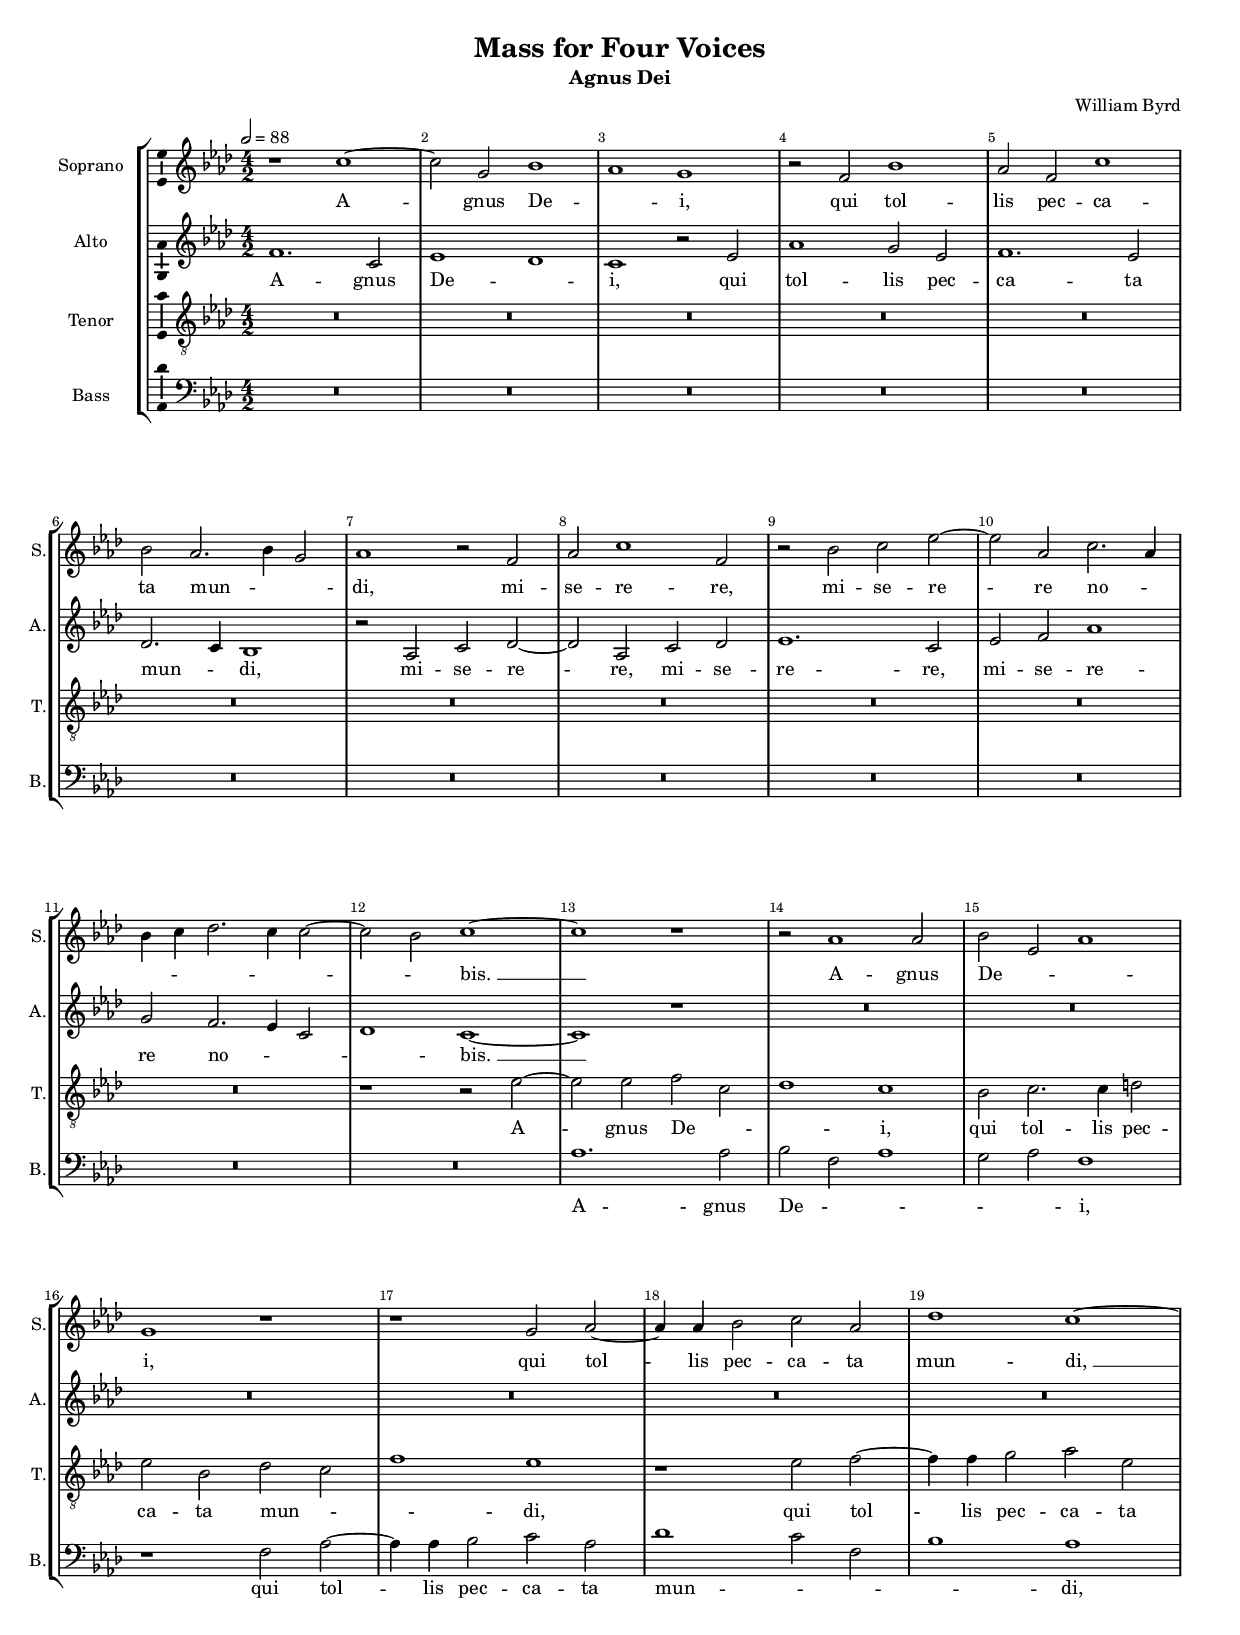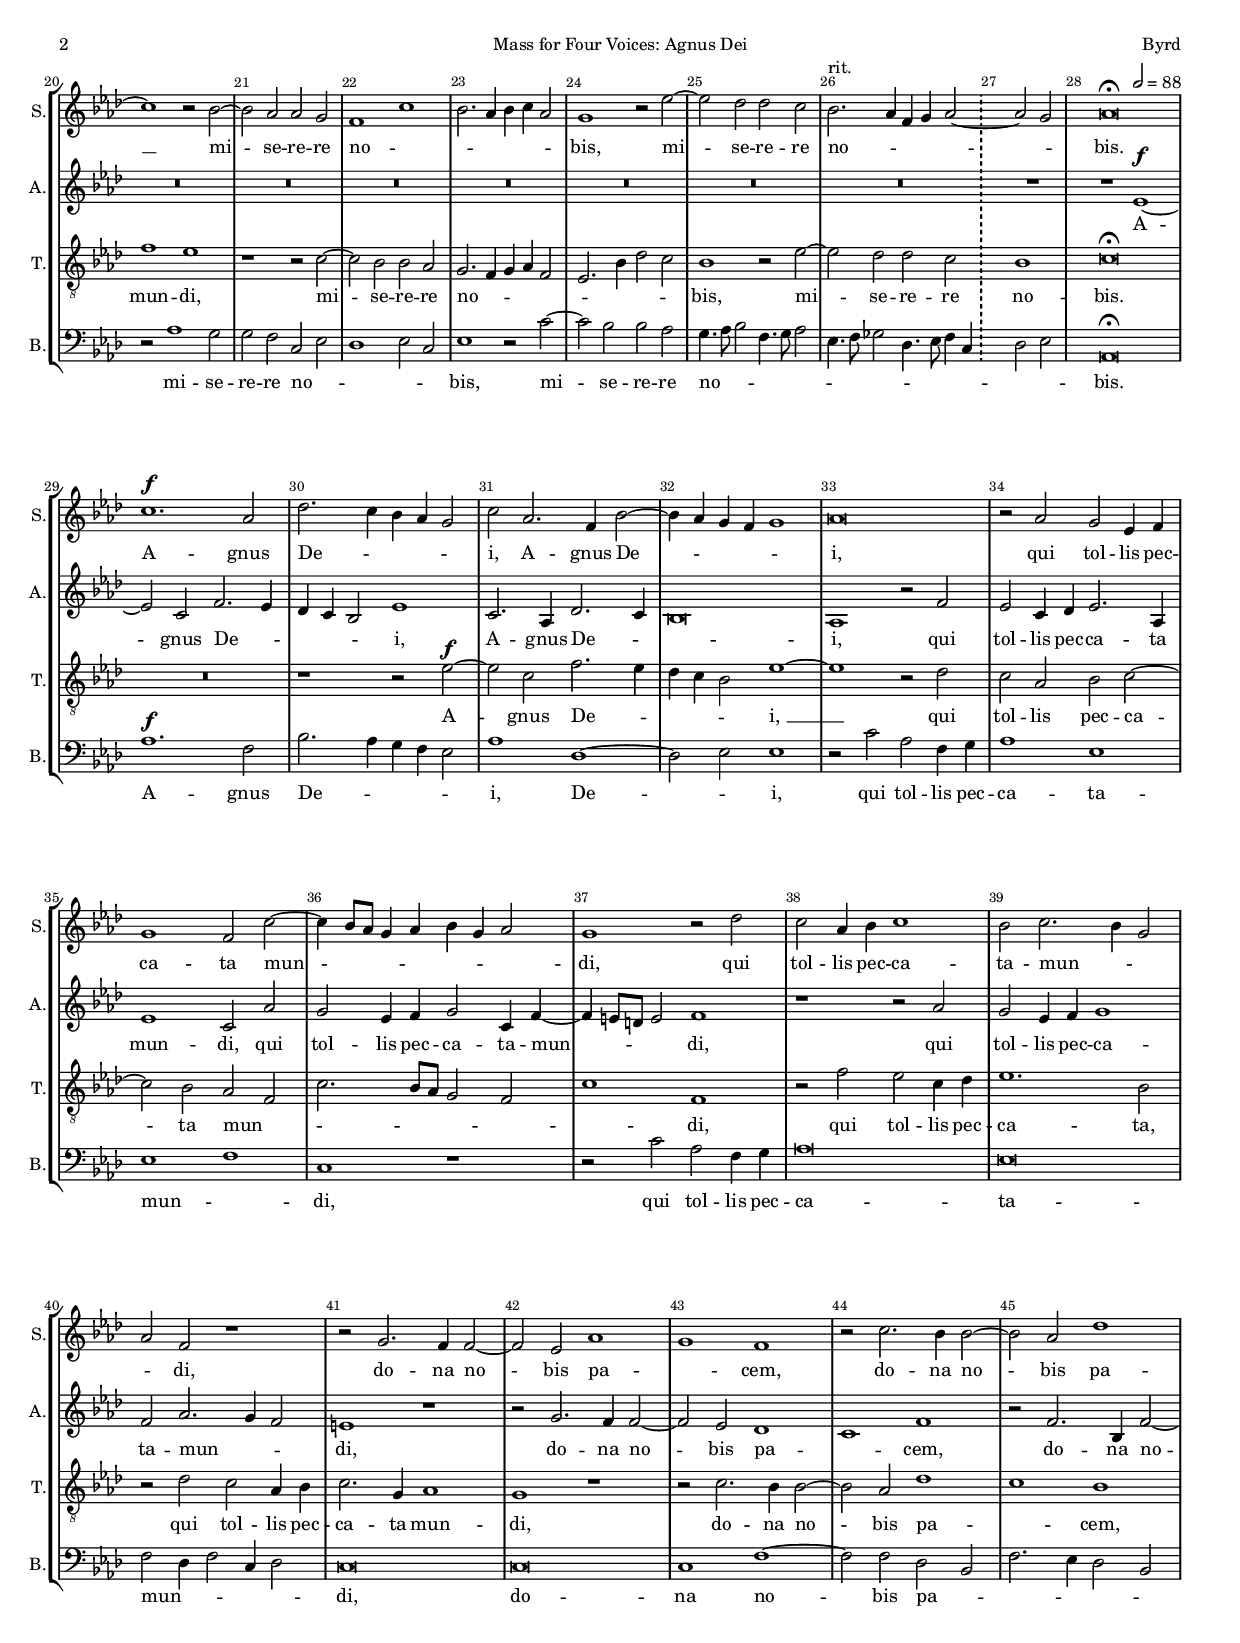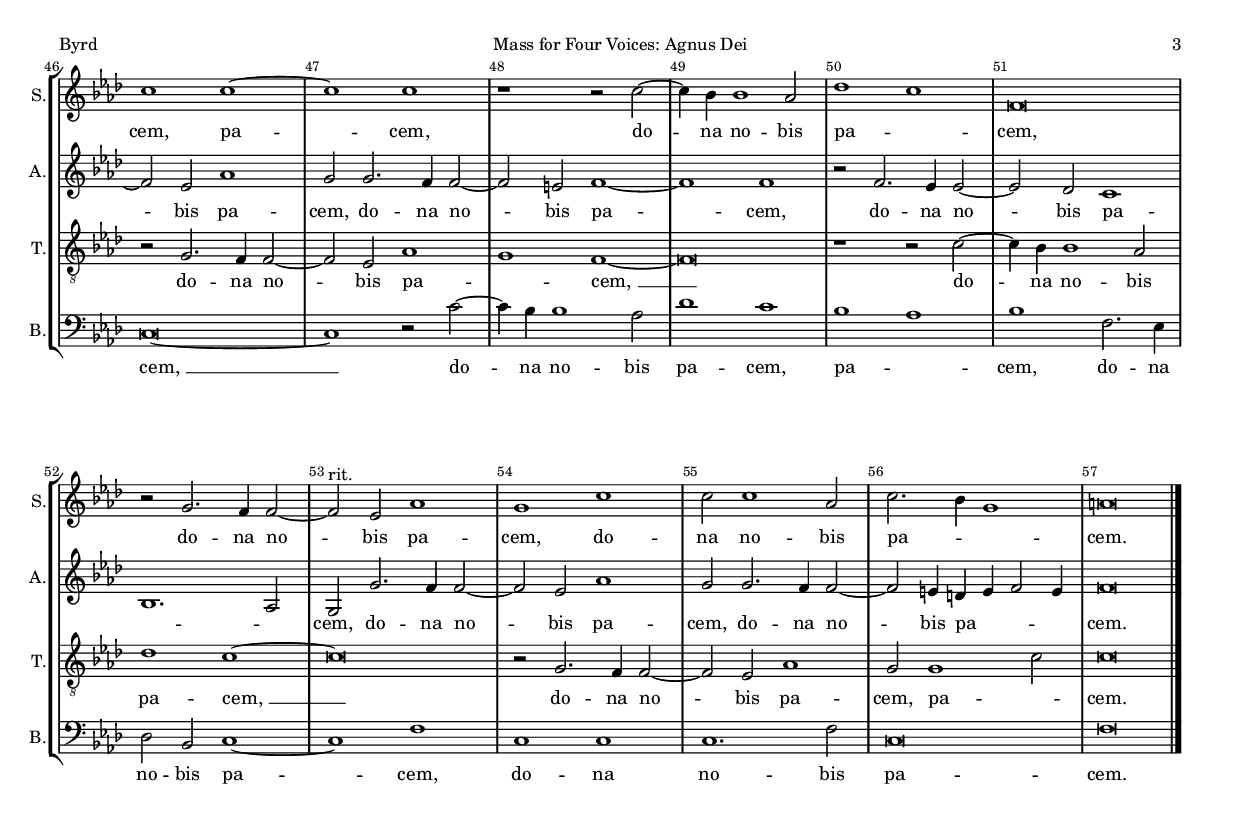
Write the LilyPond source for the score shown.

\include "common.ly"


AgnusDeiSopranoNotes =  \relative b' {
  \clef "treble" \key g \major \numericTimeSignature\time 4/2
  \tempo 2=88 r1 b1 ~ | % 412
  b2 fs2 a1 \melisma | % 413
  g1 \melismaEnd fs1 | % 414
  r2 e2 a1 | % 415
  g2 e2 b'1 | % 416
  a2 g2. \melisma a4 fs2 \melismaEnd | % 417
  g1 r2 e2 | % 418
  g2 b1 e,2 | % 419
  r2 a2 b2 d2 ~ | \barNumberCheck #10
  d2 g,2 b2. g4 | % 421
  a4 b4 c2. b4 b2 ~ | % 422
  b2 a2 b1 ~ | % 423
  b1 r1 | % 424
  r2 g1 g2 | % 425
  a2 \melisma d,2 g1 \melismaEnd | % 426
  fs1 r1 | % 427
  r1 fs2 g2 ~ | % 428
  g4 g4 a2 b2 g2 | % 429
  c1 b1 ~ | \barNumberCheck #20 \pageBreak
  b1 r2 a2 ~ | % 431
  a2 g2 g2 fs2 | % 432
  e1 b'1 | % 433
  a2. g4 a4 b4 g2 | % 434
  fs1 r2 d'2 ~ | % 435
  d2 c2 c2 b2 |
  a2. ^"rit." g4 e4 fs4 g2 ~ \bar "!"
  \once \hide Staff.TimeSignature \numericTimeSignature\time 2/2 g2 fs2 |
  \once \hide Staff.TimeSignature \numericTimeSignature\time 4/2  | % 437
  g\breve ^\fermata |  \break 
  b1. ^\f g2 | % 439
  c2. \melisma b4 a4 g4 fs2 \melismaEnd | \barNumberCheck #31
  b2 g2. e4 a2 ~ | % 441
  a4 \melisma g4 fs4 e4 fs1 \melismaEnd | % 442
  g\breve | % 443
  r2 g2 fs2 d4 e4 | % 444
  fs1 e2 b'2 ~ | % 445
  b4 a8 [ g8 ] fs4 g4 a4 fs4 g2 | % 446
  fs1 r2 c'2 | % 447
  b2 g4 a4 b1 | % 448
  a2 b2. a4 fs2 | % 449
  g2 e2 r1 | \barNumberCheck #41
  r2 fs2. e4 e2 ~ | % 451
  e2 d2 g1 \melisma | % 452
  fs1 \melismaEnd e1 | % 453
  r2 b'2. a4 a2 ~ | % 454
  a2 g2 c1 | % 455
  b1 b1 ~ | % 456
  b1 b1 | % 457
  r1 r2 b2 ~ | % 458
  b4 a4 a1 g2 | % 459
  c1 \melisma b1 \melismaEnd | \barNumberCheck #51
  e,\breve | % 461
  r2 fs2. e4 e2 ~ | % 462
  e2 ^"rit." d2 g1 | % 463
  fs1 b1 | % 464
  b2 b1 g2 | % 465
  b2. \melisma a4 fs1 \melismaEnd | % 466
  gs\breve \bar "|."
}

AgnusDeiSopranoLyrics  =  \lyricmode {
  A -- gnus De -- "i," qui tol --
  lis pec -- ca -- ta mun -- "di," mi -- se -- re -- "re," mi -- se --
  re -- re no -- _ _ _ _ _ _ _
  "bis. " __ A -- gnus De -- "i," qui tol -- lis pec -- ca -- ta mun
  -- "di, " __ mi -- se -- re -- re no -- _ _ _ _
  _ _ "bis," mi -- se -- re -- re no -- _ _ _
  _ _ "bis." A -- gnus De -- "i," A -- gnus De -- "i," qui
  tol -- lis pec -- ca -- ta mun -- _ _ _ _ _
  _ "di," qui tol -- lis pec -- ca -- ta -- mun -- _ _
  _ "di," do -- na no -- bis pa -- "cem," do -- na no -- bis pa
  -- "cem," pa -- "cem," do -- na no -- bis pa -- "cem," do -- na no
  -- bis pa -- "cem," do -- na no -- bis pa -- "cem."
}

AgnusDeiAltoNotes =  \relative e' {
  \clef "treble" \key g \major \numericTimeSignature\time 4/2
  e1. b2 | % 412
  d1 \melisma c1 \melismaEnd | % 413
  b1 r2 d2 | % 414
  g1 fs2 d2 | % 415
  e1. d2 | % 416
  c2. \melisma b4 \melismaEnd a1 | % 417
  r2 g2 b2 c2 ~ | % 418
  c2 g2 b2 c2 | % 419
  d1. b2 | \barNumberCheck #10
  d2 e2 g1 | % 421
  fs2 e2. d4 b2 | % 422
  c1 b1 ~ | % 423
  b1 r1 | % 424
  R1*6 | % 427
  R1*10 | % 432
  R1*8 |
  R1*2 \bar "!"
  \once \hide Staff.TimeSignature \numericTimeSignature\time 2/2 R1 |
  \once \hide Staff.TimeSignature \numericTimeSignature\time 4/2  r1 \tempo 2=88 d1 ^\f ~ | % 438
  d2 b2 e2. \melisma d4 | % 439
  c4 b4 a2 \melismaEnd d1 | \barNumberCheck #31
  b2. g4 c2. \melisma b4 | % 441
  a\breve \melismaEnd | % 442
  g1 r2 e'2 | % 443
  d2 b4 c4 d2. g,4 | % 444
  d'1 b2 g'2 | % 445
  fs2 d4 e4 fs2 b,4 e4 ~ | % 446
  e4 \melisma ds8 [ cs8 ] ds2 \melismaEnd e1 | % 447
  r1 r2 g2 | % 448
  fs2 d4 e4 fs1 | % 449
  e2 g2. \melisma fs4 e2 \melismaEnd | \barNumberCheck #41
  ds1 r1 | % 451
  r2 fs2. e4 e2 ~ | % 452
  e2 d2 c1 \melisma | % 453
  b1 \melismaEnd e1 | % 454
  r2 e2. a,4 e'2 ~ | % 455
  e2 d2 g1 | % 456
  fs2 fs2. e4 e2 ~ | % 457
  e2 ds2 e1 ~ | % 458
  e1 e1 | % 459
  r2 e2. d4 d2 ~ | \barNumberCheck #51
  d2 c2 b1 | % 461
  a1. g2 | % 462
  fs2 fs'2. e4 e2 ~ | % 463
  e2 d2 g1 | % 464
  fs2 fs2. e4 e2 ~ | % 465
  e2 ds4 cs4 ds4 e2 ds4 | % 466
  e\breve \bar "|."
}

AgnusDeiAltoLyrics  =  \lyricmode {
  A -- gnus
  De -- "i," qui tol -- lis pec -- ca -- ta mun -- "di," mi -- se --
  re -- "re," mi -- se -- re -- "re," mi -- se -- re -- re no --
  _ _ _ "bis. " __ A -- gnus De -- "i," A -- gnus De --
  "i," qui tol -- lis pec -- ca -- ta mun -- "di," qui tol -- lis pec
  -- ca -- ta -- mun -- "di," qui tol -- lis pec -- ca -- ta -- mun --
  "di," do -- na no -- bis pa -- "cem," do -- na no -- bis pa --
  "cem," do -- na no -- bis pa -- "cem," do -- na no -- bis pa --
  _ _ "cem," do -- na no -- bis pa -- "cem," do -- na no --
  bis pa -- _ _ _ "cem."
}
AgnusDeiTenorNotes =  \relative b {
  \transposition c \clef "treble_8" \key g \major
  \numericTimeSignature\time 4/2 
  R1*12 | % 417
  R1*10 | % 422
  r1 r2 d2 ~ | % 423
  d2 d2 e2 \melisma b2 | % 424
  c1 \melismaEnd b1 | % 425
  a2 b2. b4 cs2 | % 426
  d2 a2 c2 \melisma b2 | % 427
  e1 \melismaEnd d1 | % 428
  r1 d2 e2 ~ | % 429
  e4 e4 fs2 g2 d2 | \barNumberCheck #20
  e1 d1 | % 431
  r1 r2 b2 ~ | % 432
  b2 a2 a2 g2 | % 433
  fs2. e4 fs4 g4 e2 | % 434
  d2. a'4 c2 b2 | % 435
  a1 r2 d2 ~ |
  d2 c2 c2 b2 \bar "!"
  \once \hide Staff.TimeSignature \numericTimeSignature\time 2/2 a1 |
  \once \hide Staff.TimeSignature \numericTimeSignature\time 4/2  b\breve ^\fermata | % 438
  R1*2 | % 439
  r1 r2 d2 ^\f ~ | \barNumberCheck #31
  d2 b2 e2. \melisma d4 | % 441
  c4 b4 a2 \melismaEnd d1 ~ | % 442
  d1 r2 c2 | % 443
  b2 g2 a2 b2 ~ | % 444
  b2 a2 g2 e2 | % 445
  b'2. a8 [ g8 ] fs2 e2 | % 446
  b'1 e,1 | % 447
  r2 e'2 d2 b4 c4 | % 448
  d1. a2 | % 449
  r2 c2 b2 g4 a4 | \barNumberCheck #41
  b2. fs4 g1 | % 451
  fs1 r1 | % 452
  r2 b2. a4 a2 ~ | % 453
  a2 g2 c1 \melisma | % 454
  b1 \melismaEnd a1 | % 455
  r2 fs2. e4 e2 ~ | % 456
  e2 d2 g1 \melisma | % 457
  fs1 \melismaEnd e1 ~ | % 458
  e\breve | % 459
  r1 r2 b'2 ~ | \barNumberCheck #51
  b4 a4 a1 g2 | % 461
  c1 b1 ~ | % 462
  b\breve | % 463
  r2 fs2. e4 e2 ~ | % 464
  e2 d2 g1 | % 465
  fs2 fs1 \melisma b2 \melismaEnd | % 466
  b\breve \bar "|."
}
AgnusDeiTenorLyrics  =  \lyricmode {
  A -- gnus De -- "i," qui tol --
  lis pec -- ca -- ta mun -- "di," qui tol -- lis pec -- ca -- ta mun
  -- "di," mi -- se -- re -- re no -- _ _ _ _
  _ _ _ _ "bis," mi -- se -- re -- re no -- "bis."
  A -- gnus De -- "i, " __ qui tol -- lis pec -- ca -- ta mun --
  _ _ _ _ _ _ "di," qui tol -- lis pec
  -- ca -- "ta," qui tol -- lis pec -- ca -- ta mun -- "di," do -- na
  no -- bis pa -- "cem," do -- na no -- bis pa -- "cem, " __ do -- na
  no -- bis pa -- "cem, " __ do -- na no -- bis pa -- "cem," pa --
  "cem."
}
AgnusDeiBassNotes =  \relative e {
  \clef "bass" \key g \major \numericTimeSignature\time 4/2
  R1*12 | % 417
  R1*10 | % 422
  R1*2 | % 423
  g1. g2 | % 424
  a2 e2 g1 | % 425
  fs2 g2 e1 | % 426
  r1 e2 g2 ~ | % 427
  g4 g4 a2 b2 g2 | % 428
  c1 b2 e,2 | % 429
  a1 g1 | \barNumberCheck #20
  r2 g1 fs2 | % 431
  fs2 e2 b2 d2 | % 432
  c1 d2 b2 | % 433
  d1 r2 b'2 ~ | % 434
  b2 a2 a2 g2 | % 435
  fs4. g8 a2 e4. fs8 g2 |
  d4. e8 f2 c4. d8 e4 b4 \bar "!"
  \once \hide Staff.TimeSignature \numericTimeSignature\time 2/2 c2 d2 |
  \once \hide Staff.TimeSignature \numericTimeSignature\time 4/2  | % 437
  g,\breve ^\fermata | % 438
  g'1. ^\f e2 | % 439
  a2. \melisma g4 fs4 e4 d2 \melismaEnd | \barNumberCheck #31
  g1 c,1 ~ | % 441
  c2 \melisma d2 \melismaEnd d1 | % 442
  r2 b'2 g2 e4 fs4 | % 443
  g1 d1 | % 444
  d1 \melisma e1 \melismaEnd | % 445
  b1 r1 | % 446
  r2 b'2 g2 e4 fs4 | % 447
  g\breve | % 448
  d\breve | % 449
  e2 c4 e2 b4 c2 | \barNumberCheck #41
  b\breve | % 451
  b\breve | % 452
  b1 e1 ~ | % 453
  e2 e2 c2 a2 | % 454
  e'2. d4 c2 a2 | % 455
  b\breve ~ | % 456
  b1 r2 b'2 ~ | % 457
  b4 a4 a1 g2 | % 458
  c1 b1 | % 459
  a1 \melisma g1 \melismaEnd | \barNumberCheck #51
  a1 e2. d4 | % 461
  c2 a2 b1 ~ | % 462
  b1 e1 | % 463
  b1 b1 | % 464
  b1. e2 | % 465
  b\breve | % 466
  e\breve \bar "|."
}

AgnusDeiBassLyrics  =  \lyricmode {
  A -- gnus De -- _ _ _ _ "i," 
  qui tol -- lis pec -- ca -- ta mun -- _ _
  _ "di," mi -- se -- re -- re no -- _ _ _ _
  "bis," mi -- se -- re -- re no -- _ _ _ _ _
  _ _ _ _ _ _ _ _ _
  "bis." 
  A -- gnus De -- "i," De -- "i," qui tol -- lis pec -- ca --
  ta -- mun -- "di," qui tol -- lis pec -- ca -- ta -- mun -- _
  _ _ _ "di," do -- na no -- bis pa -- _ _
  _ _ _ "cem, " __ do -- na no -- bis pa -- "cem," pa
  -- "cem," do -- na no -- bis pa -- "cem," do -- na no -- bis pa --
  "cem."
}

\bookpart {
  \header { 
    title="Mass for Four Voices"
    subtitle="Agnus Dei"
  }
  \paper {
    evenHeaderMarkup=\markup  \fill-line { 
	  \on-the-fly #not-first-page \fromproperty #'page:page-number-string 
	  \on-the-fly #not-part-first-page "Mass for Four Voices: Agnus Dei"
	  \on-the-fly #not-first-page "Byrd" }
    oddHeaderMarkup= \markup  \fill-line { 
	  \on-the-fly #not-first-page "Byrd"
	  \on-the-fly #not-part-first-page "Mass for Four Voices: Agnus Dei"
	  \on-the-fly #not-first-page \fromproperty #'page:page-number-string }
  }
  \score {
    \transpose c df
    <<
      \new StaffGroup <<
        \new Staff <<
          \set Staff.instrumentName = "Soprano"
          \set Staff.shortInstrumentName = "S."
          \set Staff.midiInstrument = \sopInstrument
          \set Staff.midiMinimumVolume = \sopMinVol
          \set Staff.midiMaximumVolume = \sopMaxVol
          \context Staff <<
            \context Voice = "AgnusDeiSoprano" { \AgnusDeiSopranoNotes }
            \new Lyrics \lyricsto "AgnusDeiSoprano" \AgnusDeiSopranoLyrics
          >>
        >>
        \new Staff <<
          \set Staff.instrumentName = "Alto"
          \set Staff.shortInstrumentName = "A."
          \set Staff.midiInstrument = \altInstrument
          \set Staff.midiMinimumVolume = \altMinVol
          \set Staff.midiMaximumVolume = \altMaxVol
          \context Staff <<
            \context Voice = "AgnusDeiAlto" { \AgnusDeiAltoNotes }
            \new Lyrics \lyricsto "AgnusDeiAlto" \AgnusDeiAltoLyrics
          >>
        >>
        \new Staff <<
          \set Staff.instrumentName = "Tenor"
          \set Staff.shortInstrumentName = "T."
          \set Staff.midiInstrument = \tenInstrument
          \set Staff.midiMinimumVolume = \tenMinVol
          \set Staff.midiMaximumVolume = \tenMaxVol
          \context Staff <<
            \context Voice = "AgnusDeiTenor" { \AgnusDeiTenorNotes }
            \new Lyrics \lyricsto "AgnusDeiTenor" \AgnusDeiTenorLyrics
          >>
        >>
        \new Staff <<
          \set Staff.instrumentName = "Bass"
          \set Staff.shortInstrumentName = "B."
          \set Staff.midiInstrument = \basInstrument
          \set Staff.midiMinimumVolume = \basMinVol
          \set Staff.midiMaximumVolume = \basMaxVol
          \context Staff <<
            \context Voice = "AgnusDeiBass" { \AgnusDeiBassNotes }
            \new Lyrics \lyricsto "AgnusDeiBass" \AgnusDeiBassLyrics
          >>
        >>

      >>

    >>
    \layout {ragged-right = ##f
             % system-count = #7
             \override Score.SpacingSpanner.spacing-increment = #1.5
             \override Score.BarNumber.break-visibility = ##(#f #t #t)
             \context {\Staff 
                       \consists Ambitus_engraver 
             }
    }
    \midi {}
  }

}
